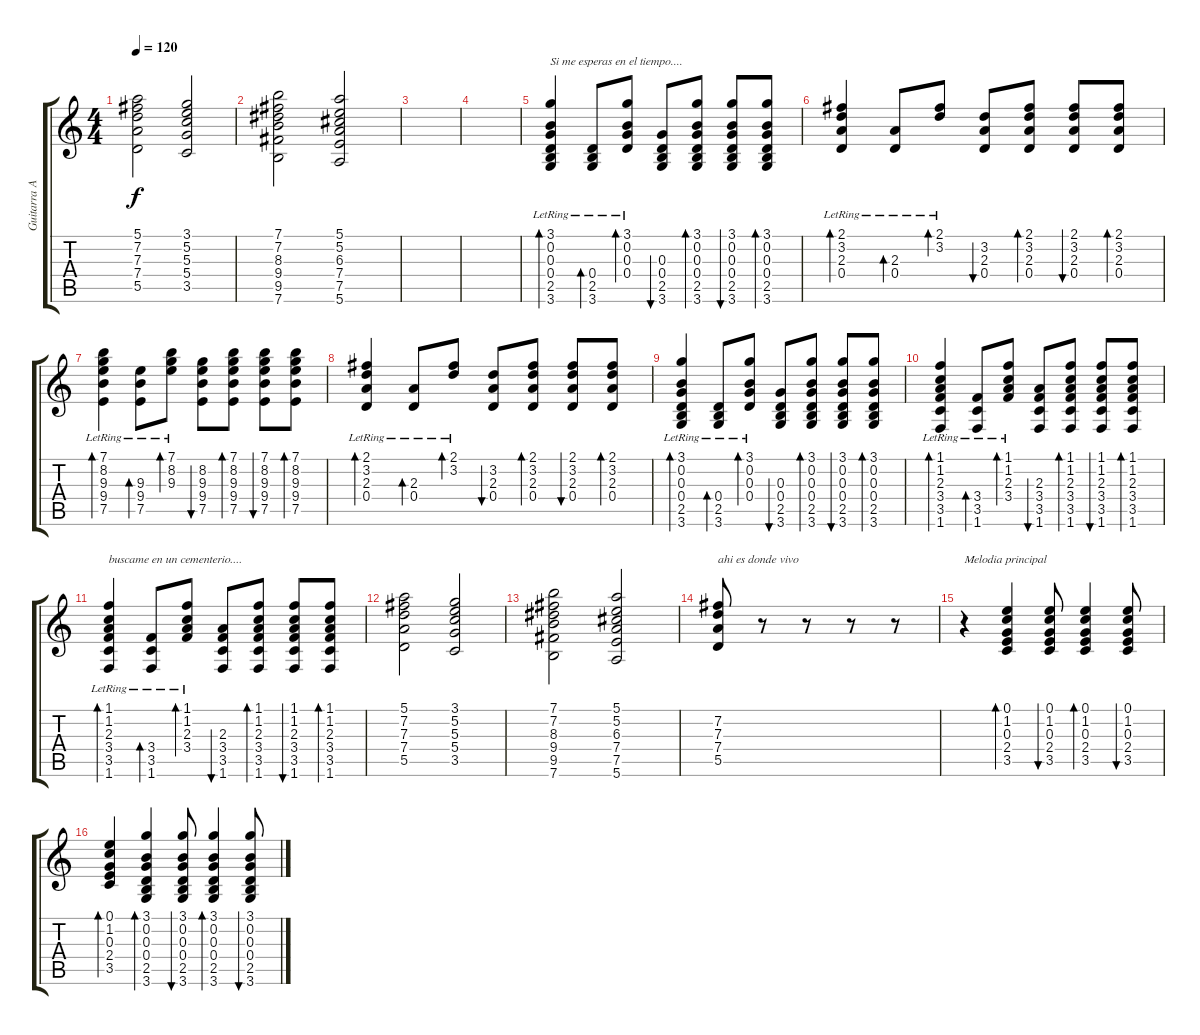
\track ("Guitarra Acústica" "Guitarra A") {instrument acousticguitarsteel}
\staff {score tabs}
\tuning (E4 B3 G3 D3 A2 E2) {hide}
\ts (4 4)
\tempo 120
\clef g2
\ks c
(5.1 7.2 7.3 7.4 5.5).2{dy f} (3.1 5.2 5.3 5.4 3.5).2 |
(7.1 7.2 8.3 9.4 9.5 7.6).2 (5.1 5.2 6.3 7.4 7.5 5.6).2 |
|
|
(3.1{lr} 0.2{lr} 0.3{lr} 0.4 2.5 3.6).4{bd 60 txt "Si me esperas en el tiempo...." volume 11} (0.4 2.5{lr} 3.6{lr}).8{bd 60} (3.1{lr} 0.2{lr} 0.3 0.4).8{bd 60} (0.3 0.4 2.5 3.6).8{bu 60} (3.1 0.2 0.3 0.4 2.5 3.6).8{bd 60} (3.1 0.2 0.3 0.4 2.5 3.6).8{bu 60} (3.1 0.2 0.3 0.4 2.5 3.6).8{bd 60} |
(2.1{lr} 3.2{lr} 2.3 0.4).4{bd 60} (2.3{lr} 0.4{lr}).8{bd 60} (2.1{lr} 3.2).8{bd 60} (3.2 2.3 0.4).8{bu 60} (2.1 3.2 2.3 0.4).8{bd 60} (2.1 3.2 2.3 0.4).8{bu 60} (2.1 3.2 2.3 0.4).8{bd 60} |
(7.1{lr} 8.2{lr} 9.3 9.4 7.5).4{bd 60} (9.3 9.4{lr} 7.5{lr}).8{bd 60} (7.1{lr} 8.2 9.3).8{bd 60} (8.2 9.3 9.4 7.5).8{bu 60} (7.1 8.2 9.3 9.4 7.5).8{bd 60} (7.1 8.2 9.3 9.4 7.5).8{bu 60} (7.1 8.2 9.3 9.4 7.5).8{bd 60} |
(2.1{lr} 3.2{lr} 2.3 0.4).4{bd 60} (2.3{lr} 0.4{lr}).8{bd 60} (2.1{lr} 3.2).8{bd 60} (3.2 2.3 0.4).8{bu 60} (2.1 3.2 2.3 0.4).8{bd 60} (2.1 3.2 2.3 0.4).8{bu 60} (2.1 3.2 2.3 0.4).8{bd 60} |
(3.1{lr} 0.2{lr} 0.3{lr} 0.4 2.5 3.6).4{bd 60} (0.4 2.5{lr} 3.6{lr}).8{bd 60} (3.1{lr} 0.2{lr} 0.3 0.4).8{bd 60} (0.3 0.4 2.5 3.6).8{bu 60} (3.1 0.2 0.3 0.4 2.5 3.6).8{bd 60} (3.1 0.2 0.3 0.4 2.5 3.6).8{bu 60} (3.1 0.2 0.3 0.4 2.5 3.6).8{bd 60} |
(1.1{lr} 1.2{lr} 2.3{lr} 3.4 3.5 1.6).4{bd 60} (3.4 3.5{lr} 1.6{lr}).8{bd 60} (1.1{lr} 1.2{lr} 2.3 3.4).8{bd 60} (2.3 3.4 3.5 1.6).8{bu 60} (1.1 1.2 2.3 3.4 3.5 1.6).8{bd 60} (1.1 1.2 2.3 3.4 3.5 1.6).8{bu 60} (1.1 1.2 2.3 3.4 3.5 1.6).8{bd 60} |
(1.1{lr} 1.2{lr} 2.3{lr} 3.4 3.5 1.6).4{bd 60 txt "buscame en un cementerio...."} (3.4 3.5{lr} 1.6{lr}).8{bd 60} (1.1{lr} 1.2{lr} 2.3 3.4).8{bd 60} (2.3 3.4 3.5 1.6).8{bu 60} (1.1 1.2 2.3 3.4 3.5 1.6).8{bd 60} (1.1 1.2 2.3 3.4 3.5 1.6).8{bu 60} (1.1 1.2 2.3 3.4 3.5 1.6).8{bd 60} |
(5.1 7.2 7.3 7.4 5.5).2 (3.1 5.2 5.3 5.4 3.5).2 |
(7.1 7.2 8.3 9.4 9.5 7.6).2 (5.1 5.2 6.3 7.4 7.5 5.6).2 |
(7.2 7.3 7.4 5.5).8{txt "ahi es donde vivo"} r.8 r.8 r.8 r.8 |
r.4{txt "Melodia principal"} (0.1 1.2 0.3 2.4 3.5).4{bd 60} (0.1 1.2 0.3 2.4 3.5).8{bu 60} (0.1 1.2 0.3 2.4 3.5).4{bd 60} (0.1 1.2 0.3 2.4 3.5).8{bu 60} |
(0.1 1.2 0.3 2.4 3.5).4{bd 60} (3.1 0.2 0.3 0.4 2.5 3.6).4{bd 60} (3.1 0.2 0.3 0.4 2.5 3.6).8{bu 60} (3.1 0.2 0.3 0.4 2.5 3.6).4{bd 60} (3.1 0.2 0.3 0.4 2.5 3.6).8{bu 60}
